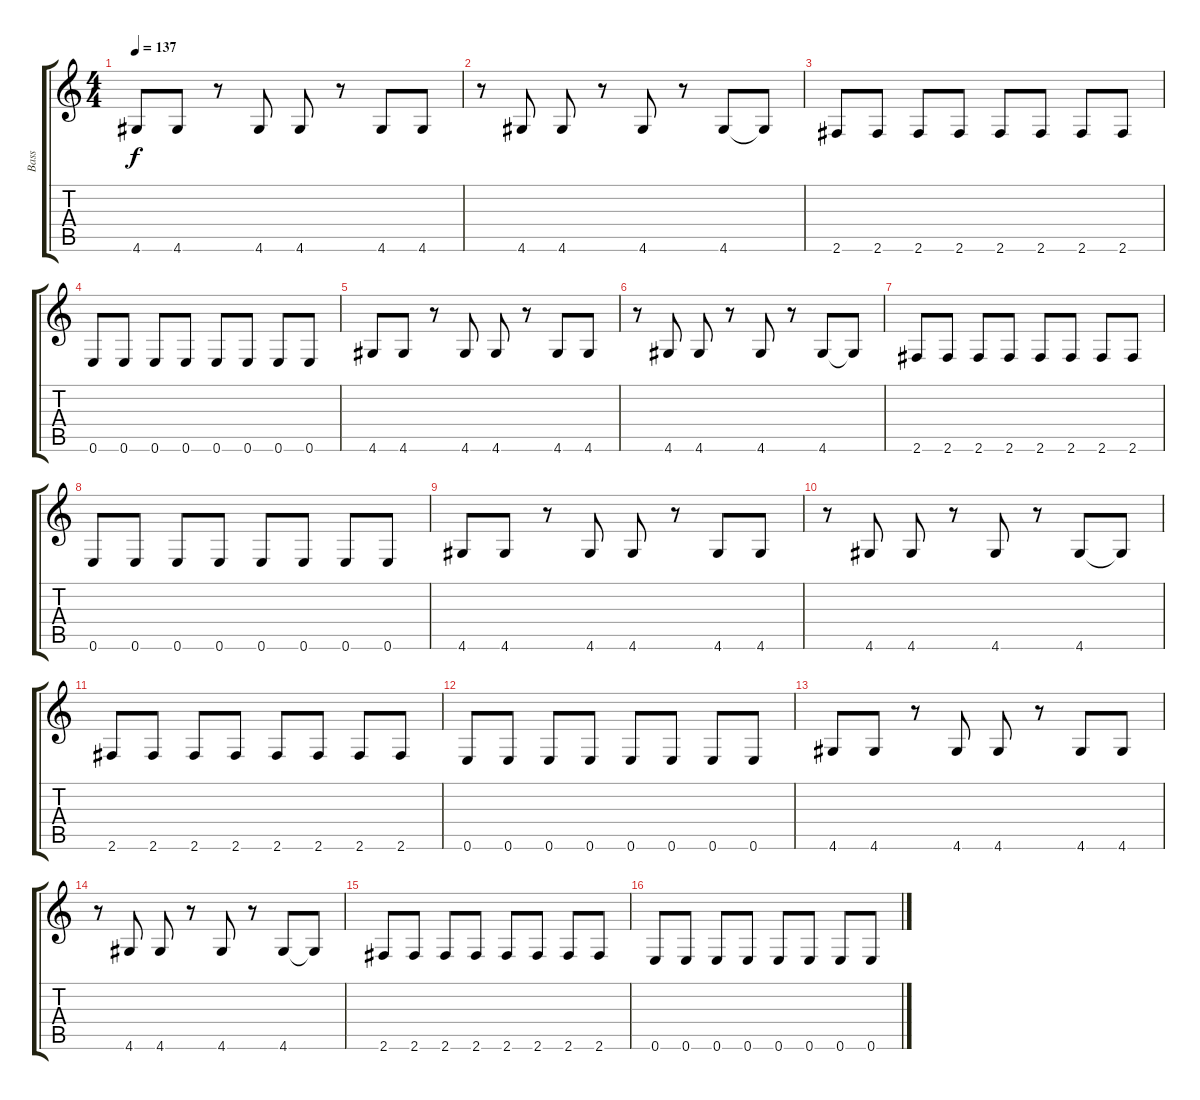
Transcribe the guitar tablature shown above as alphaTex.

\track ("Bass" "Bass") {instrument electricbasspick}
\staff {score tabs}
\tuning (E4 B3 G3 D3 A2 E2) {hide}
\ts (4 4)
\tempo 137
\clef g2
\ks c
4.6.8{dy f} 4.6.8 r.8 4.6.8 4.6.8 r.8 4.6.8 4.6.8 |
r.8 4.6.8 4.6.8 r.8 4.6.8 r.8 4.6.8 4.6{t}.8 |
2.6.8 2.6.8 2.6.8 2.6.8 2.6.8 2.6.8 2.6.8 2.6.8 |
0.6.8 0.6.8 0.6.8 0.6.8 0.6.8 0.6.8 0.6.8 0.6.8 |
4.6.8 4.6.8 r.8 4.6.8 4.6.8 r.8 4.6.8 4.6.8 |
r.8 4.6.8 4.6.8 r.8 4.6.8 r.8 4.6.8 4.6{t}.8 |
2.6.8 2.6.8 2.6.8 2.6.8 2.6.8 2.6.8 2.6.8 2.6.8 |
0.6.8 0.6.8 0.6.8 0.6.8 0.6.8 0.6.8 0.6.8 0.6.8 |
4.6.8 4.6.8 r.8 4.6.8 4.6.8 r.8 4.6.8 4.6.8 |
r.8 4.6.8 4.6.8 r.8 4.6.8 r.8 4.6.8 4.6{t}.8 |
2.6.8 2.6.8 2.6.8 2.6.8 2.6.8 2.6.8 2.6.8 2.6.8 |
0.6.8 0.6.8 0.6.8 0.6.8 0.6.8 0.6.8 0.6.8 0.6.8 |
4.6.8 4.6.8 r.8 4.6.8 4.6.8 r.8 4.6.8 4.6.8 |
r.8 4.6.8 4.6.8 r.8 4.6.8 r.8 4.6.8 4.6{t}.8 |
2.6.8 2.6.8 2.6.8 2.6.8 2.6.8 2.6.8 2.6.8 2.6.8 |
0.6.8 0.6.8 0.6.8 0.6.8 0.6.8 0.6.8 0.6.8 0.6.8
